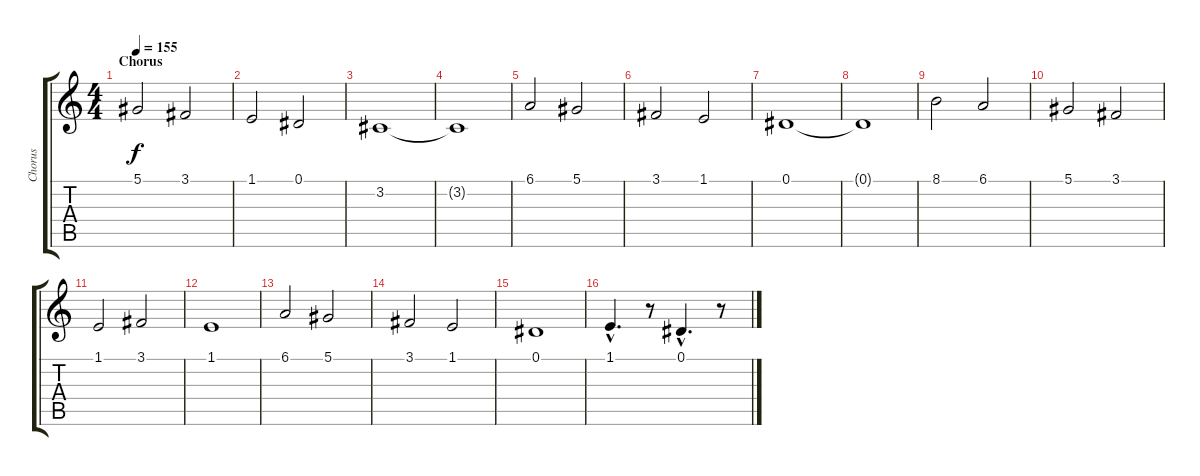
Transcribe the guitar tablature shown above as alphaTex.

\track ("Chorus" "Chorus") {instrument voiceoohs}
\staff {score tabs}
\tuning (Eb4 Bb3 Gb3 Db3 Ab2 Eb2) {hide}
\ts (4 4)
\section ("" "Chorus")
\tempo 155
\clef g2
\ks c
5.1.2{dy f volume 14 instrument choiraahs} 3.1.2 |
1.1.2 0.1.2 |
3.2.1 |
3.2{t}.1 |
6.1.2 5.1.2 |
3.1.2 1.1.2 |
0.1.1 |
0.1{t}.1 |
8.1.2 6.1.2 |
5.1.2 3.1.2 |
1.1.2 3.1.2 |
1.1.1 |
6.1.2 5.1.2 |
3.1.2 1.1.2 |
0.1.1 |
1.1{hac}.4{d} r.8 0.1{hac}.4{d} r.8
